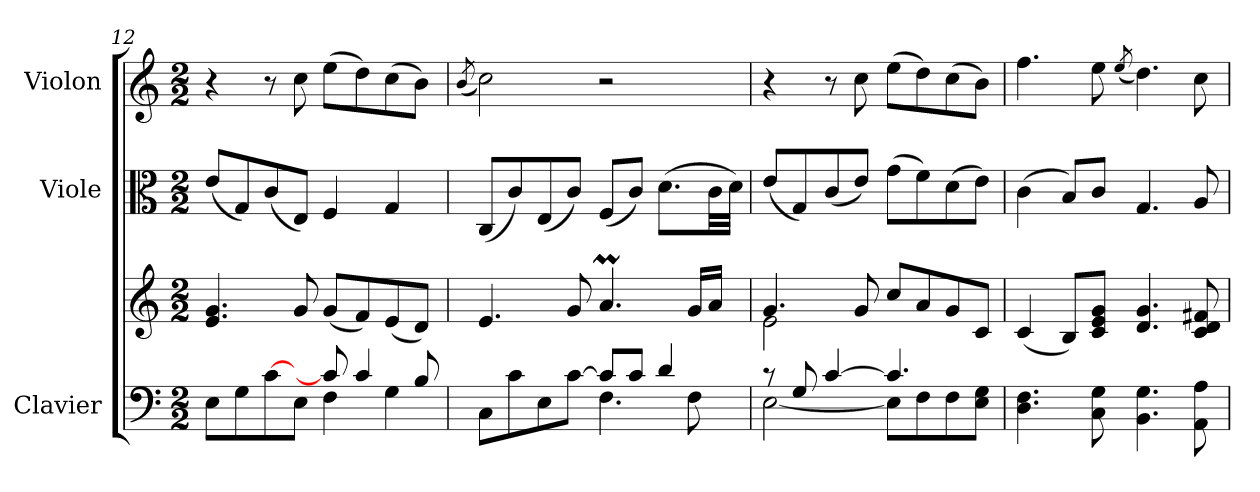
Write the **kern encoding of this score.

**kern	**kern	**kern	**kern
*part3	*part3	*part2	*part1
*staff4	*staff3	*staff2	*staff1
*I"Clavier	*	*I"Viole	*I"Violon
*	*	*	*I'Vln
*clefF4	*clefG2	*clefC3	*clefG2
*k[]	*k[]	*k[]	*k[]
*M2/2	*M2/2	*M2/2	*M2/2
=12	=12	=12	=12
*^	*	*	*
8E\L	2ryy	4.e/ 4.g/	(<8e/L	4r
8G\	.	.	8G/)	.
[8c\	.	.	(<8c/	8r
8E\J	.	8g/	8E/J)	8cc\
8c/]	4F\	(<8g/L	4F/	(>8ee\L
4c/	.	8f/)	.	8dd\)
.	4G\	(<8e/	4G/	(>8cc\
8B/	.	8d/J)	.	8b\J)
=13	=13	=13	=13	=13
.	.	.	.	(<8qb/
8C\L	2ryy	4.e/	(<8C/L	2cc\)
8c\	.	.	8c/)	.
8E\	.	.	(<8E/	.
[8c\J	.	8g/	8c/J)	.
8c/L]	4.F\	4.aM/	(<8F/L	2r
8c/J	.	.	8c/J)	.
4d/	.	.	(>8.d\L	.
.	8F\	16g/LL	.	.
.	.	16a/JJ	32c\LL	.
.	.	.	32d\JJJ)	.
=14	=14	=14	=14	=14
*	*	*^	*	*
8r	[2E\	4.g/	2e\	(<8e/L	4r
8G/	.	.	.	8G/)	.
[4c/	.	.	.	(<8c/	8r
.	.	8g/	.	8e/J)	8cc\
4.c/]	8E\L]	8cc/L	2ryy	(>8g\L	(>8ee\L
.	8F\	8a/	.	8f\)	8dd\)
.	8F\	8g/	.	(>8d\	(>8cc\
8rAyy	8E\ 8G\J	8c/J	.	8e\J)	8b\J)
*v	*v	*	*	*	*
*	*v	*v	*	*
!!LO:LB:g=z
=15	=15	=15	=15
4.D\ 4.F\	(<4c/	(>4c\	4.ff\
.	8B/L)	8B/L)	.
8C\ 8G\	8c/ 8e/ 8g/J	8c/J	8ee\
.	.	.	(<8qee/
4.BB\ 4.G\	4.d/ 4.g/	4.G/	4.dd\)
8AA\ 8A\	8c/ 8d/ 8f#X/	8A/	8cc\
=	=	=	=
*-	*-	*-	*-
